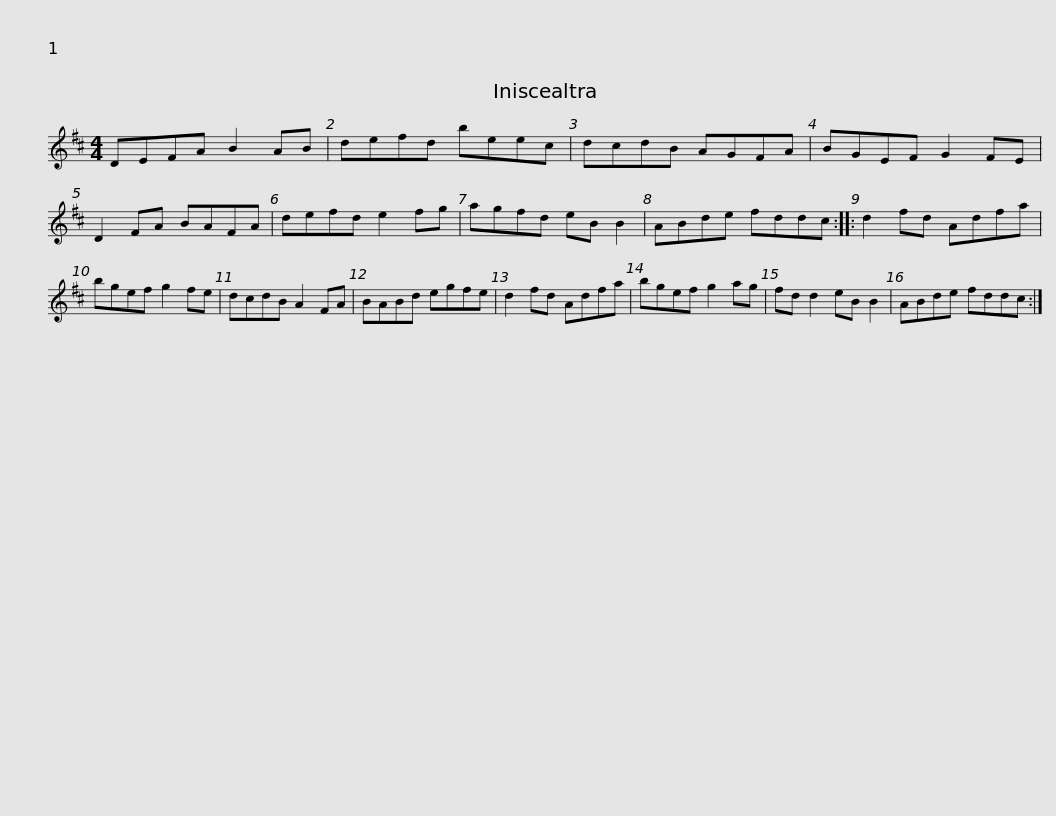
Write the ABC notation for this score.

X:1
L:1/8
M:4/4
I:linebreak $
K:D
V:1 treble
V:1
 DEFA B2 AB | defd beec | dcdB AGFA | BGEF G2 FE | D2 FA BAFA | %5
 defd e2 fg |$ agfd eB B2 | ABde fddc :: d2 fd Adfa | bgef g2 fe | %10
 dcdB A2 FA | BABd egfe |$ d2 fd Adfa | bgef g2 ag | fd d2 eB B2 | %15
 ABde fddc :| %16
